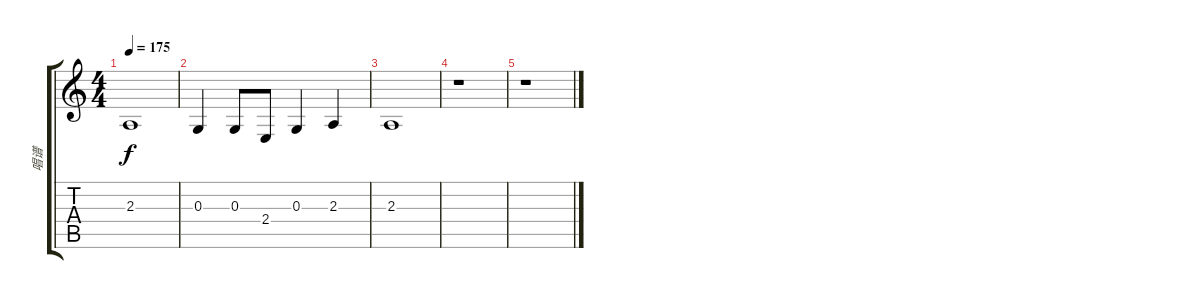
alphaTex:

\track ("唱谱" "唱谱") {instrument brasssection}
\staff {score tabs}
\tuning (E4 B3 G3 D3 A2 E2) {hide}
\ts (4 4)
\tempo 175
\clef g2
\ks c
2.3.1{dy f} |
0.3.4 0.3.8 2.4.8 0.3.4 2.3.4 |
2.3.1 |
r.1 |
r.1
